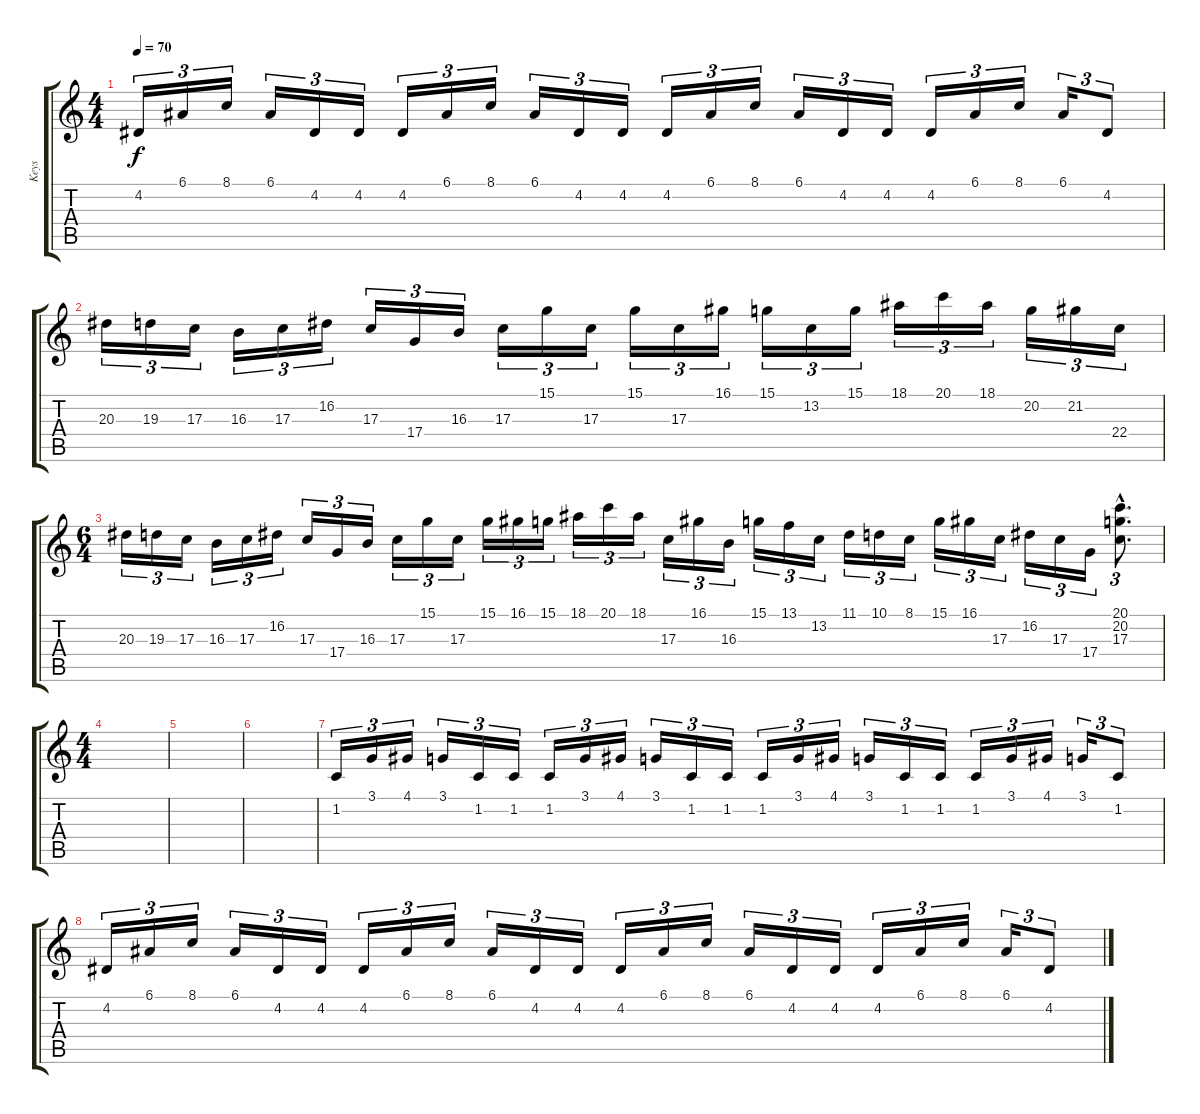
\track ("Keys" "Keys") {instrument fx5brightness}
\staff {score tabs}
\tuning (E4 B3 G3 D3 A2 E2) {hide}
\ts (4 4)
\tempo 70
\clef g2
\ks c
4.2.16{tu (3 2) dy f} 6.1.16{tu (3 2)} 8.1.16{tu (3 2)} 6.1.16{tu (3 2)} 4.2.16{tu (3 2)} 4.2.16{tu (3 2)} 4.2.16{tu (3 2)} 6.1.16{tu (3 2)} 8.1.16{tu (3 2)} 6.1.16{tu (3 2)} 4.2.16{tu (3 2)} 4.2.16{tu (3 2)} 4.2.16{tu (3 2)} 6.1.16{tu (3 2)} 8.1.16{tu (3 2)} 6.1.16{tu (3 2)} 4.2.16{tu (3 2)} 4.2.16{tu (3 2)} 4.2.16{tu (3 2)} 6.1.16{tu (3 2)} 8.1.16{tu (3 2)} 6.1.16{tu (3 2)} 4.2.8{tu (3 2)} |
20.3.16{tu (3 2)} 19.3.16{tu (3 2)} 17.3.16{tu (3 2)} 16.3.16{tu (3 2)} 17.3.16{tu (3 2)} 16.2.16{tu (3 2)} 17.3.16{tu (3 2)} 17.4.16{tu (3 2)} 16.3.16{tu (3 2)} 17.3.16{tu (3 2)} 15.1.16{tu (3 2)} 17.3.16{tu (3 2)} 15.1.16{tu (3 2)} 17.3.16{tu (3 2)} 16.1.16{tu (3 2)} 15.1.16{tu (3 2)} 13.2.16{tu (3 2)} 15.1.16{tu (3 2)} 18.1.16{tu (3 2)} 20.1.16{tu (3 2)} 18.1.16{tu (3 2)} 20.2.16{tu (3 2)} 21.2.16{tu (3 2)} 22.4.16{tu (3 2)} |
\ts (6 4)
20.3.16{tu (3 2)} 19.3.16{tu (3 2)} 17.3.16{tu (3 2)} 16.3.16{tu (3 2)} 17.3.16{tu (3 2)} 16.2.16{tu (3 2)} 17.3.16{tu (3 2)} 17.4.16{tu (3 2)} 16.3.16{tu (3 2)} 17.3.16{tu (3 2)} 15.1.16{tu (3 2)} 17.3.16{tu (3 2)} 15.1.16{tu (3 2)} 16.1.16{tu (3 2)} 15.1.16{tu (3 2)} 18.1.16{tu (3 2)} 20.1.16{tu (3 2)} 18.1.16{tu (3 2)} 17.3.16{tu (3 2)} 16.1.16{tu (3 2)} 16.3.16{tu (3 2)} 15.1.16{tu (3 2)} 13.1.16{tu (3 2)} 13.2.16{tu (3 2)} 11.1.16{tu (3 2)} 10.1.16{tu (3 2)} 8.1.16{tu (3 2)} 15.1.16{tu (3 2)} 16.1.16{tu (3 2)} 17.3.16{tu (3 2)} 16.2.16{tu (3 2)} 17.3.16{tu (3 2)} 17.4.16{tu (3 2)} (20.1{hac} 20.2{hac} 17.3{hac}).8{d tu (3 2)} |
\ts (4 4)
|
|
|
1.2.16{tu (3 2)} 3.1.16{tu (3 2)} 4.1.16{tu (3 2)} 3.1.16{tu (3 2)} 1.2.16{tu (3 2)} 1.2.16{tu (3 2)} 1.2.16{tu (3 2)} 3.1.16{tu (3 2)} 4.1.16{tu (3 2)} 3.1.16{tu (3 2)} 1.2.16{tu (3 2)} 1.2.16{tu (3 2)} 1.2.16{tu (3 2)} 3.1.16{tu (3 2)} 4.1.16{tu (3 2)} 3.1.16{tu (3 2)} 1.2.16{tu (3 2)} 1.2.16{tu (3 2)} 1.2.16{tu (3 2)} 3.1.16{tu (3 2)} 4.1.16{tu (3 2)} 3.1.16{tu (3 2)} 1.2.8{tu (3 2)} |
4.2.16{tu (3 2)} 6.1.16{tu (3 2)} 8.1.16{tu (3 2)} 6.1.16{tu (3 2)} 4.2.16{tu (3 2)} 4.2.16{tu (3 2)} 4.2.16{tu (3 2)} 6.1.16{tu (3 2)} 8.1.16{tu (3 2)} 6.1.16{tu (3 2)} 4.2.16{tu (3 2)} 4.2.16{tu (3 2)} 4.2.16{tu (3 2)} 6.1.16{tu (3 2)} 8.1.16{tu (3 2)} 6.1.16{tu (3 2)} 4.2.16{tu (3 2)} 4.2.16{tu (3 2)} 4.2.16{tu (3 2)} 6.1.16{tu (3 2)} 8.1.16{tu (3 2)} 6.1.16{tu (3 2)} 4.2.8{tu (3 2)}
